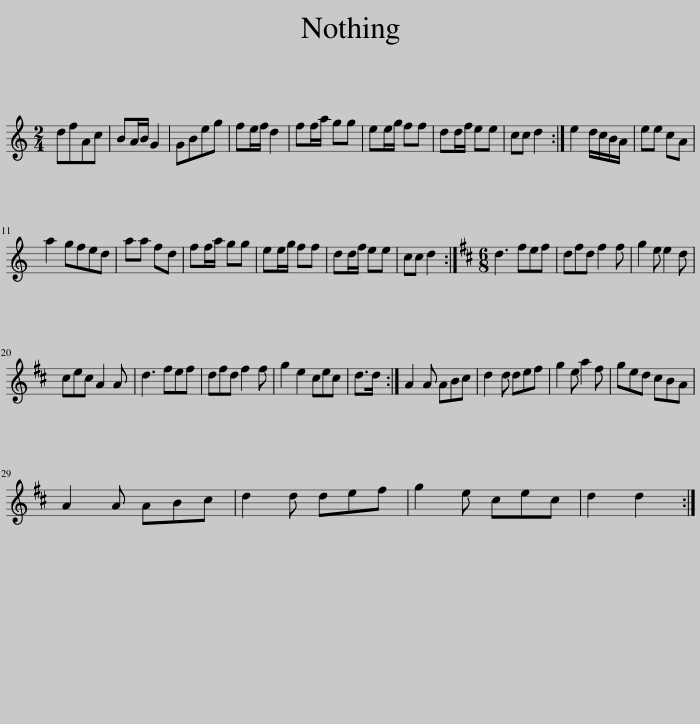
X:1
L:1/8
M:2/4
I:linebreak $
K:C
V:1 treble
V:1
 dfAc | BA/B/ G2 | GBeg | fe/f/ d2 | ff/a/ gg | %5
 ee/g/ ff | dd/f/ ee | cc d2 :| e2 d/c/B/A/ | ee cA |$ %10
 a2 gfed | aa fd | ff/a/ gg | ee/g/ ff | dd/f/ ee | %15
 cc d2 :|[K:D][M:6/8] d3 fef | dfd f2 f | g2 e e2 d |$ cec A2 A | %20
 d3 fef | dfd f2 f | g2 e2 cec | d>d :| A2 A ABc | %25
 d2 d def | g2 e a2 f | ged cBA |$ A2 A ABc | d2 d def | %30
 g2 e cec | d2 d2 :| %32
